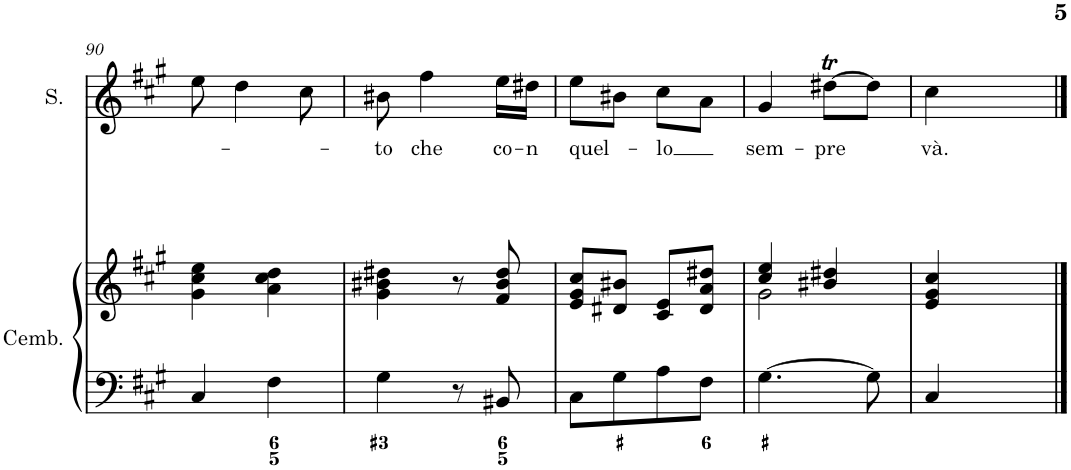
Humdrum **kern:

**kern	**kern	**kern	**text
*part2	*part2	*part1	*part1
*staff3	*staff2	*staff1	*staff1
*I"Cembalo	*	*I"Sopran	*
*I'Cemb.	*	*I'S.	*
!!LO:PB:g=z
*clefF4	*clefG2	*clefG2	*
*k[f#c#g#]	*k[f#c#g#]	*k[f#c#g#]	*
*M2/4	*M2/4	*M2/4	*
=90	=90	=90	=90
4C#/	4g#\ 4cc#\ 4ee\	8ee\	.
.	.	4dd\	.
4F#\	4a\ 4cc#\ 4dd\	.	.
.	.	8cc#\	.
=91	=91	=91	=91
!	!	!	!LO:LY:b
4G#\	4g#\ 4b#X\ 4dd#X\	8b#X\	-to
!	!	!	!LO:LY:b
.	.	4ff#\	che
8r	8r	.	.
!	!	!	!LO:LY:b
8BB#X/	8f#/ 8b#/ 8dd#/	16ee\LL	co-
!	!	!	!LO:LY:b
.	.	16dd#X\JJ	-n
=92	=92	=92	=92
!	!	!	!LO:LY:b
8C#\L	8e/ 8g#/ 8cc#/L	8ee\L	quel-
8G#\	8d#X/ 8b#X/J	8b#X\J	.
!	!	!	!LO:LY:b
8A\	8c#/ 8e/L	8cc#\L	-lo
8F#\J	8d#/ 8a/ 8dd#X/J	8a\J	.
=93	=93	=93	=93
*	*^	*	*
!	!	!	!	!LO:LY:b
[4.G#\	2g#\	4cc#/ 4ee/	4g#/	sem-
!	!	!	!	!LO:LY:b
.	.	4b#X/ 4dd#X/	[8dd#X>\L	-pre
8G#\]	.	.	8dd#\J]	.
*	*v	*v	*	*
=94	=94	=94	=94
!	!	!	!LO:LY:b
4C#/	4e/ 4g#/ 4cc#/	4cc#\	và.
4ryy	4ryy	4ryy	.
==	==	==	==
*-	*-	*-	*-
